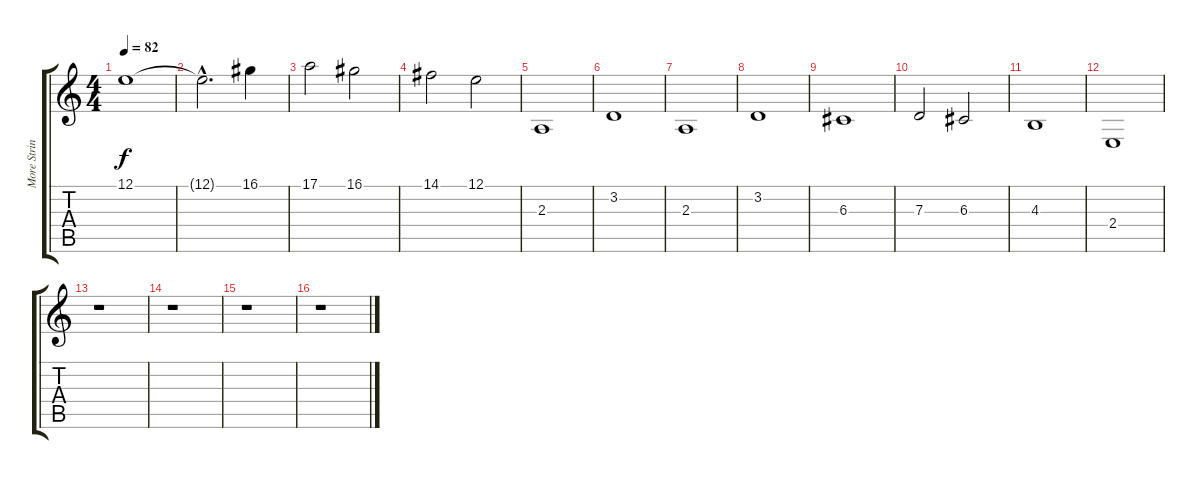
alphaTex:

\track ("More Strings" "More Strin") {instrument stringensemble1}
\staff {score tabs}
\tuning (E4 B3 G3 D3 A2 E2) {hide}
\ts (4 4)
\tempo 82
\clef g2
\ks c
12.1.1{dy f} |
12.1{hac t}.2{d} 16.1.4 |
17.1.2 16.1.2 |
14.1.2 12.1.2 |
2.3.1 |
3.2.1 |
2.3.1 |
3.2.1 |
6.3.1 |
7.3.2 6.3.2 |
4.3.1 |
2.4.1 |
r.1 |
r.1 |
r.1 |
r.1
